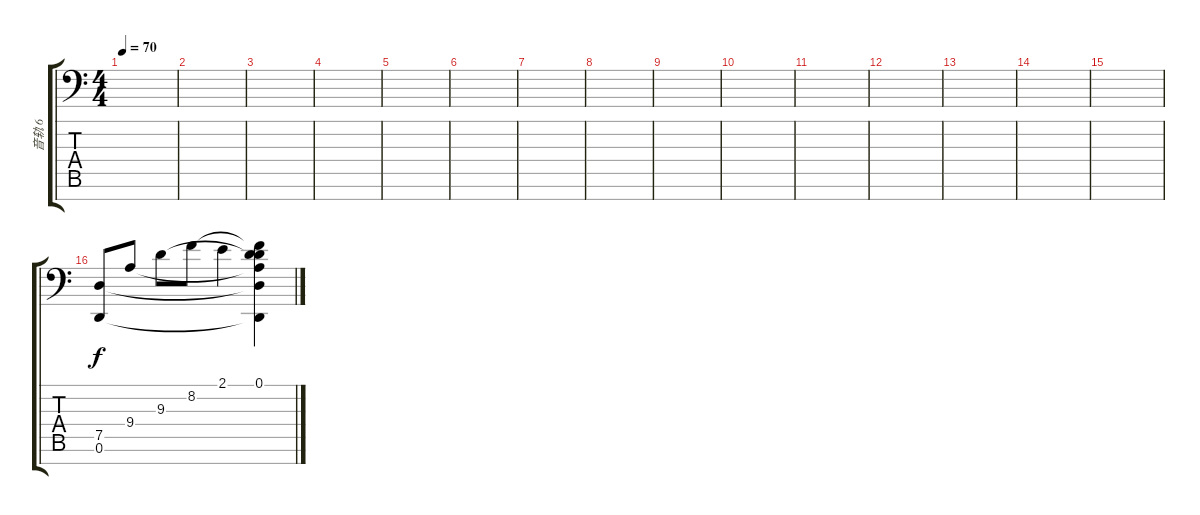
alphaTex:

\track ("音轨 6" "音轨 6") {instrument acousticgrandpiano}
\staff {score tabs}
\tuning (D4 A3 F3 C3 G2 D2 A1) {hide}
\ts (4 4)
\tempo 70
\clef f4
\ks c
|
|
|
|
|
|
|
|
|
|
|
|
|
|
|
(7.5 0.6).8 9.4.8 9.3.8 8.2.8 2.1.4 (0.1 8.2{t} 9.3{t} 9.4{t} 7.5{t} 0.6{t}).4
